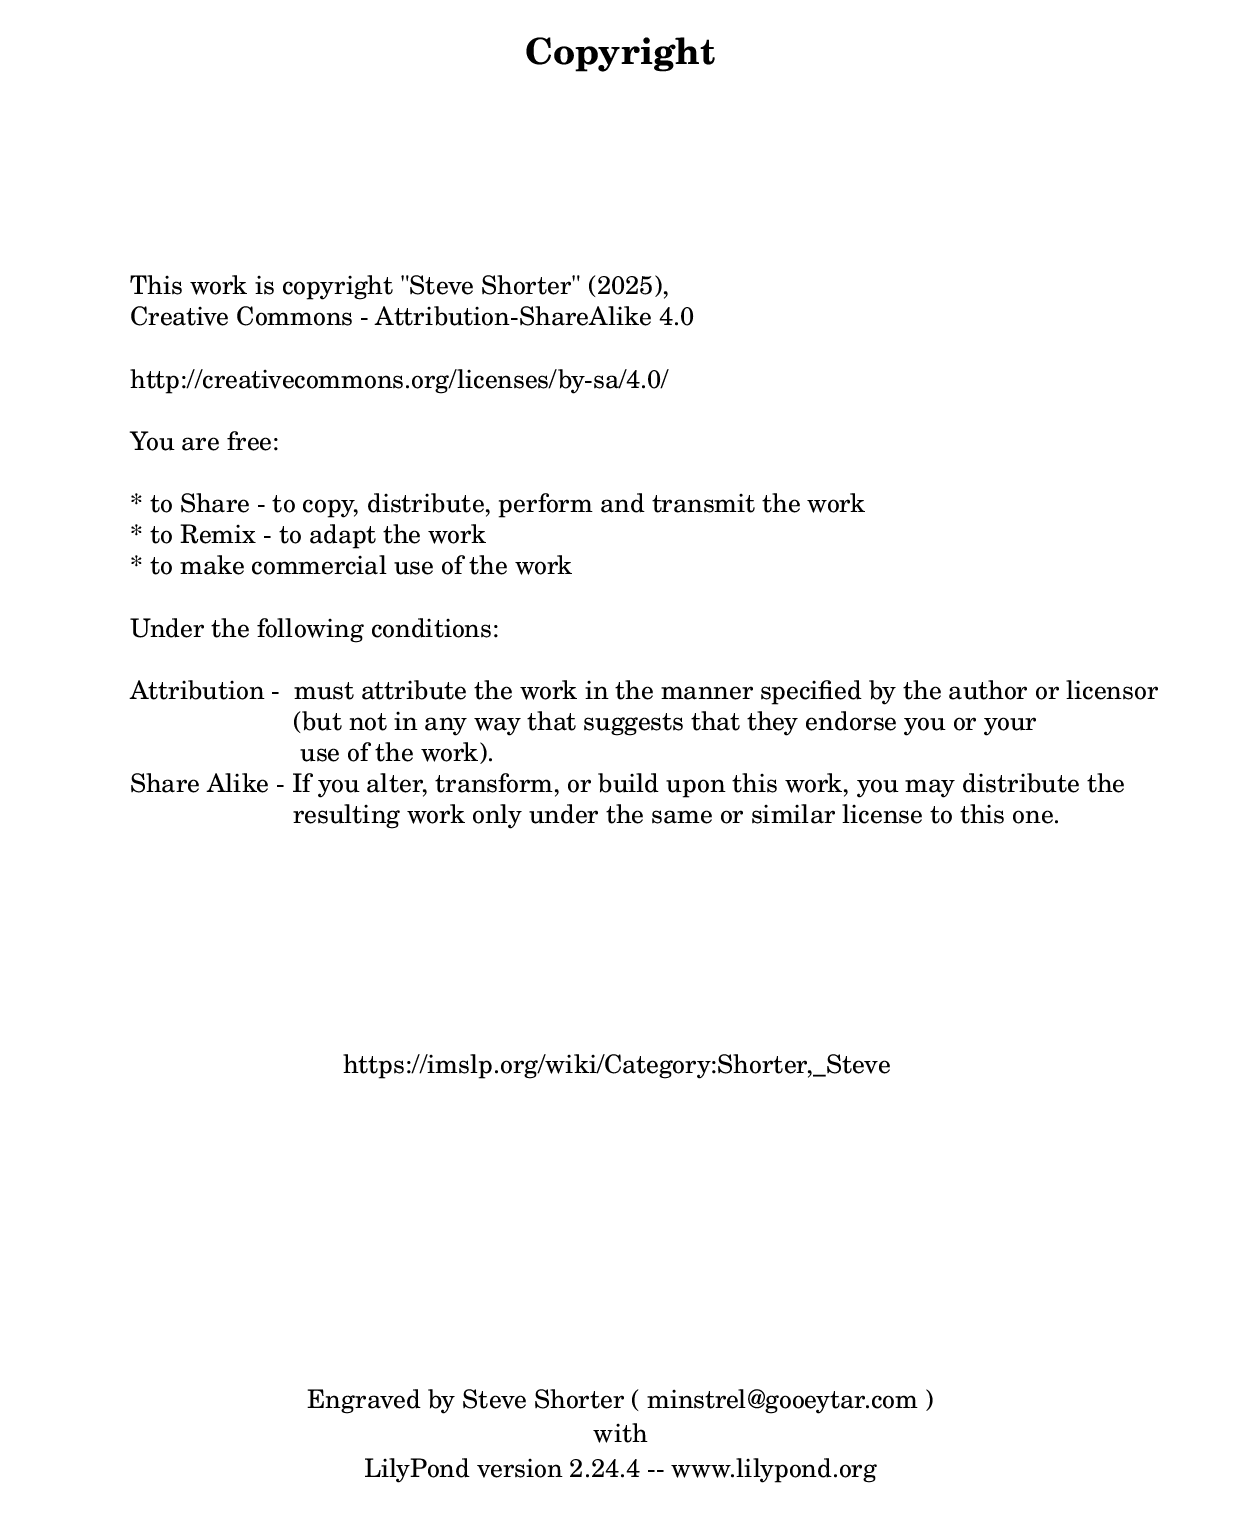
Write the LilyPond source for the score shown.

\version "2.24.4"

\bookpart {

    \paper { print-page-number = ##f }

    \header { title = "Copyright" }

    \tocItem \markup { Copyright }

    \markup { \column { 
	" "
	" "
	" "
	\fontsize #1 {
	" "
	" "
	" "
	" "
	"          This work is copyright \"Steve Shorter\" (2025),"
        "          Creative Commons - Attribution-ShareAlike 4.0 "
	" "
	"          http://creativecommons.org/licenses/by-sa/4.0/"
	" "
	"          You are free:"
	" "
	"          * to Share - to copy, distribute, perform and transmit the work"
	"          * to Remix - to adapt the work"
	"          * to make commercial use of the work"
	" "
	"          Under the following conditions:"
	" "
	"          Attribution -  must attribute the work in the manner specified by the author or licensor"
        "                                 (but not in any way that suggests that they endorse you or your"
        "                                  use of the work)."
	"          Share Alike - If you alter, transform, or build upon this work, you may distribute the"
        "                                 resulting work only under the same or similar license to this one."
	" "
	" "
	" "
	" "
	" "
	" "
	" "
	"                                        https://imslp.org/wiki/Category:Shorter,_Steve  "
	" "
	" "
	" "
	" "
	" "
	" "
	" "
	" "
	" "
	" "
	}
       }
    }
    \markup { \fill-line { \fontsize #1 "Engraved by Steve Shorter ( minstrel@gooeytar.com )" } }
    \markup { \fill-line { \fontsize #1 " " } }
    \markup { \fill-line { \fontsize #1 "with" } }
    \markup { \fill-line { \fontsize #1 " " } }
    \markup { \fill-line { \fontsize #1 "LilyPond version 2.24.4 -- www.lilypond.org" } }

}
